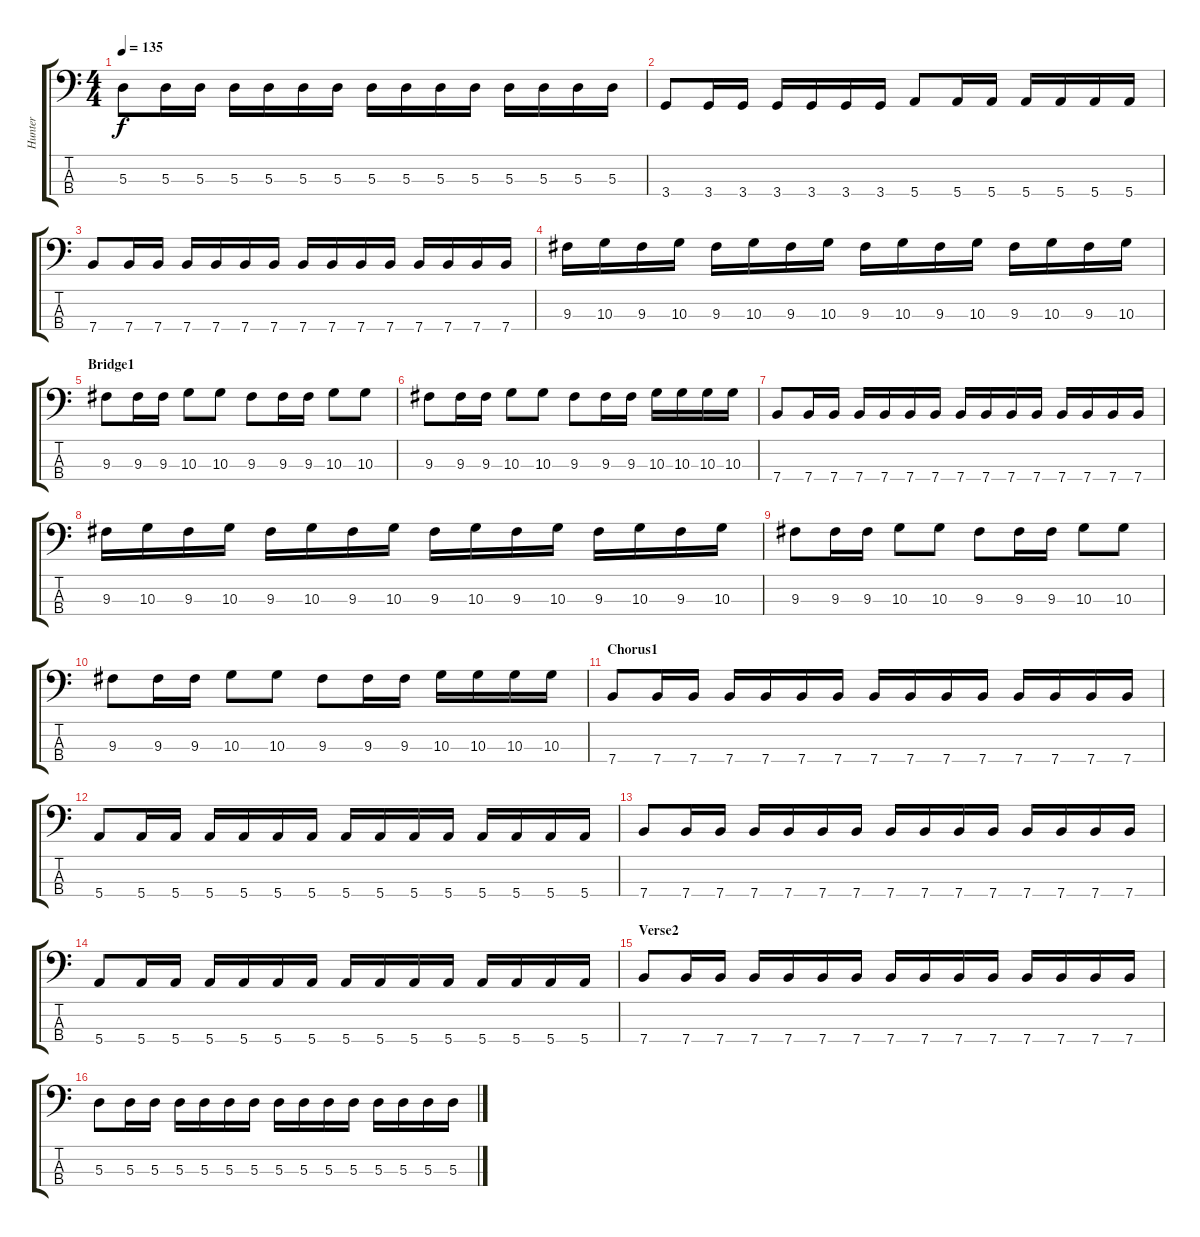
\track ("Hunter" "Hunter") {instrument electricbasspick}
\staff {score tabs}
\tuning (G2 D2 A1 E1) {hide}
\ts (4 4)
\tempo 135
\clef f4
\ks c
5.3.8{dy f} 5.3.16 5.3.16 5.3.16 5.3.16 5.3.16 5.3.16 5.3.16 5.3.16 5.3.16 5.3.16 5.3.16 5.3.16 5.3.16 5.3.16 |
3.4.8 3.4.16 3.4.16 3.4.16 3.4.16 3.4.16 3.4.16 5.4.8 5.4.16 5.4.16 5.4.16 5.4.16 5.4.16 5.4.16 |
7.4.8 7.4.16 7.4.16 7.4.16 7.4.16 7.4.16 7.4.16 7.4.16 7.4.16 7.4.16 7.4.16 7.4.16 7.4.16 7.4.16 7.4.16 |
9.3.16 10.3.16 9.3.16 10.3.16 9.3.16 10.3.16 9.3.16 10.3.16 9.3.16 10.3.16 9.3.16 10.3.16 9.3.16 10.3.16 9.3.16 10.3.16 |
\section ("" "Bridge1")
9.3.8 9.3.16 9.3.16 10.3.8 10.3.8 9.3.8 9.3.16 9.3.16 10.3.8 10.3.8 |
9.3.8 9.3.16 9.3.16 10.3.8 10.3.8 9.3.8 9.3.16 9.3.16 10.3.16 10.3.16 10.3.16 10.3.16 |
7.4.8 7.4.16 7.4.16 7.4.16 7.4.16 7.4.16 7.4.16 7.4.16 7.4.16 7.4.16 7.4.16 7.4.16 7.4.16 7.4.16 7.4.16 |
9.3.16 10.3.16 9.3.16 10.3.16 9.3.16 10.3.16 9.3.16 10.3.16 9.3.16 10.3.16 9.3.16 10.3.16 9.3.16 10.3.16 9.3.16 10.3.16 |
9.3.8 9.3.16 9.3.16 10.3.8 10.3.8 9.3.8 9.3.16 9.3.16 10.3.8 10.3.8 |
9.3.8 9.3.16 9.3.16 10.3.8 10.3.8 9.3.8 9.3.16 9.3.16 10.3.16 10.3.16 10.3.16 10.3.16 |
\section ("" "Chorus1")
7.4.8 7.4.16 7.4.16 7.4.16 7.4.16 7.4.16 7.4.16 7.4.16 7.4.16 7.4.16 7.4.16 7.4.16 7.4.16 7.4.16 7.4.16 |
5.4.8 5.4.16 5.4.16 5.4.16 5.4.16 5.4.16 5.4.16 5.4.16 5.4.16 5.4.16 5.4.16 5.4.16 5.4.16 5.4.16 5.4.16 |
7.4.8 7.4.16 7.4.16 7.4.16 7.4.16 7.4.16 7.4.16 7.4.16 7.4.16 7.4.16 7.4.16 7.4.16 7.4.16 7.4.16 7.4.16 |
5.4.8 5.4.16 5.4.16 5.4.16 5.4.16 5.4.16 5.4.16 5.4.16 5.4.16 5.4.16 5.4.16 5.4.16 5.4.16 5.4.16 5.4.16 |
\section ("" "Verse2")
7.4.8 7.4.16 7.4.16 7.4.16 7.4.16 7.4.16 7.4.16 7.4.16 7.4.16 7.4.16 7.4.16 7.4.16 7.4.16 7.4.16 7.4.16 |
5.3.8 5.3.16 5.3.16 5.3.16 5.3.16 5.3.16 5.3.16 5.3.16 5.3.16 5.3.16 5.3.16 5.3.16 5.3.16 5.3.16 5.3.16
